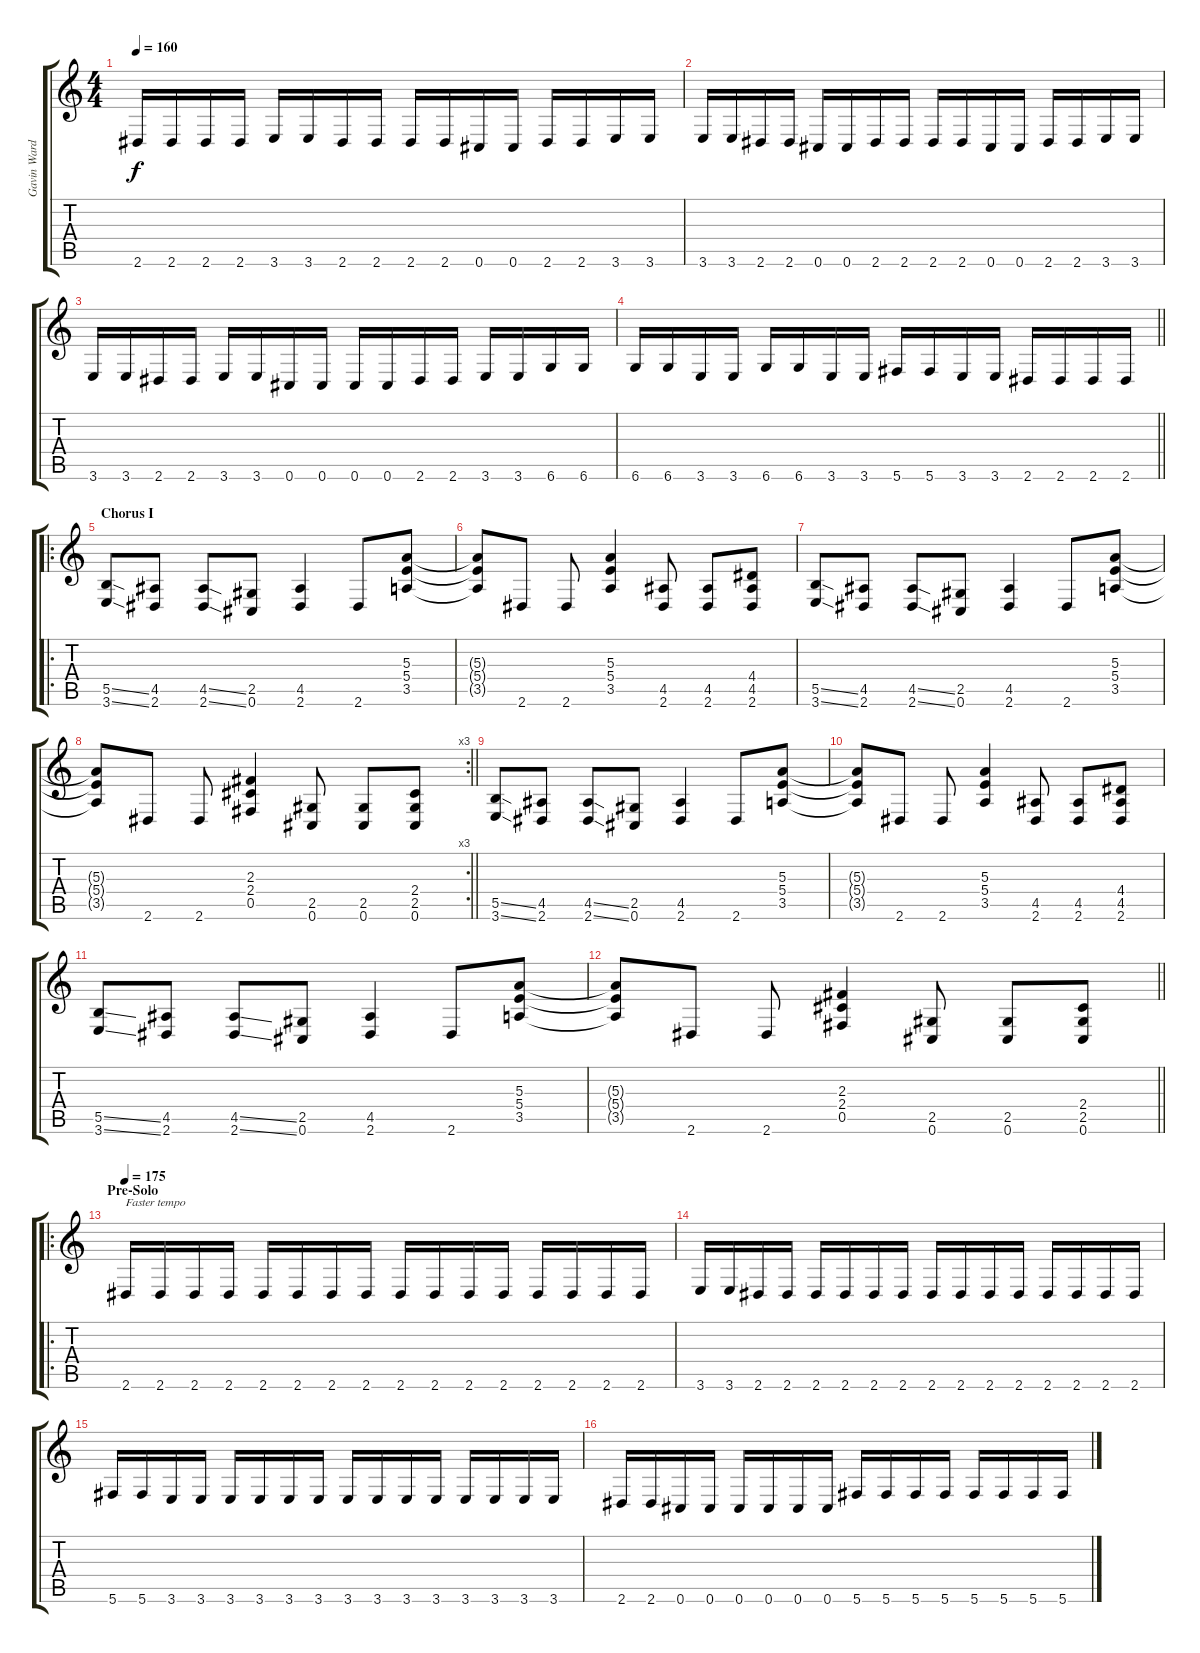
\track ("Gavin Ward" "Gavin Ward") {instrument distortionguitar}
\staff {score tabs}
\tuning (Db4 Ab3 E3 B2 Gb2 Db2) {hide}
\ts (4 4)
\tempo 160
\clef g2
\ks c
2.6.16{dy f balance 4} 2.6.16 2.6.16 2.6.16 3.6.16 3.6.16 2.6.16 2.6.16 2.6.16 2.6.16 0.6.16 0.6.16 2.6.16 2.6.16 3.6.16 3.6.16 |
3.6.16 3.6.16 2.6.16 2.6.16 0.6.16 0.6.16 2.6.16 2.6.16 2.6.16 2.6.16 0.6.16 0.6.16 2.6.16 2.6.16 3.6.16 3.6.16 |
3.6.16 3.6.16 2.6.16 2.6.16 3.6.16 3.6.16 0.6.16 0.6.16 0.6.16 0.6.16 2.6.16 2.6.16 3.6.16 3.6.16 6.6.16 6.6.16 |
\barLineRight lightlight
6.6.16 6.6.16 3.6.16 3.6.16 6.6.16 6.6.16 3.6.16 3.6.16 5.6.16 5.6.16 3.6.16 3.6.16 2.6.16 2.6.16 2.6.16 2.6.16 |
\ro
\section ("" "Chorus I")
(5.5{ss} 3.6{ss}).8 (4.5 2.6).8 (4.5{ss} 2.6{ss}).8 (2.5 0.6).8 (4.5 2.6).4 2.6.8 (5.3 5.4 3.5).8 |
(5.3{t} 5.4{t} 3.5{t}).8 2.6.8 2.6.8 (5.3 5.4 3.5).4 (4.5 2.6).8 (4.5 2.6).8 (4.4 4.5 2.6).8 |
(5.5{ss} 3.6{ss}).8 (4.5 2.6).8 (4.5{ss} 2.6{ss}).8 (2.5 0.6).8 (4.5 2.6).4 2.6.8 (5.3 5.4 3.5).8 |
\rc 3
\barLineRight lightlight
(5.3{t} 5.4{t} 3.5{t}).8 2.6.8 2.6.8 (2.3 2.4 0.5).4 (2.5 0.6).8 (2.5 0.6).8 (2.4 2.5 0.6).8 |
(5.5{ss} 3.6{ss}).8 (4.5 2.6).8 (4.5{ss} 2.6{ss}).8 (2.5 0.6).8 (4.5 2.6).4 2.6.8 (5.3 5.4 3.5).8 |
(5.3{t} 5.4{t} 3.5{t}).8 2.6.8 2.6.8 (5.3 5.4 3.5).4 (4.5 2.6).8 (4.5 2.6).8 (4.4 4.5 2.6).8 |
(5.5{ss} 3.6{ss}).8 (4.5 2.6).8 (4.5{ss} 2.6{ss}).8 (2.5 0.6).8 (4.5 2.6).4 2.6.8 (5.3 5.4 3.5).8 |
\barLineRight lightlight
(5.3{t} 5.4{t} 3.5{t}).8 2.6.8 2.6.8 (2.3 2.4 0.5).4 (2.5 0.6).8 (2.5 0.6).8 (2.4 2.5 0.6).8 |
\ro
\section ("" "Pre-Solo")
\tempo 175
2.6.16{txt "Faster tempo"} 2.6.16 2.6.16 2.6.16 2.6.16 2.6.16 2.6.16 2.6.16 2.6.16 2.6.16 2.6.16 2.6.16 2.6.16 2.6.16 2.6.16 2.6.16 |
3.6.16 3.6.16 2.6.16 2.6.16 2.6.16 2.6.16 2.6.16 2.6.16 2.6.16 2.6.16 2.6.16 2.6.16 2.6.16 2.6.16 2.6.16 2.6.16 |
5.6.16 5.6.16 3.6.16 3.6.16 3.6.16 3.6.16 3.6.16 3.6.16 3.6.16 3.6.16 3.6.16 3.6.16 3.6.16 3.6.16 3.6.16 3.6.16 |
2.6.16 2.6.16 0.6.16 0.6.16 0.6.16 0.6.16 0.6.16 0.6.16 5.6.16 5.6.16 5.6.16 5.6.16 5.6.16 5.6.16 5.6.16 5.6.16
